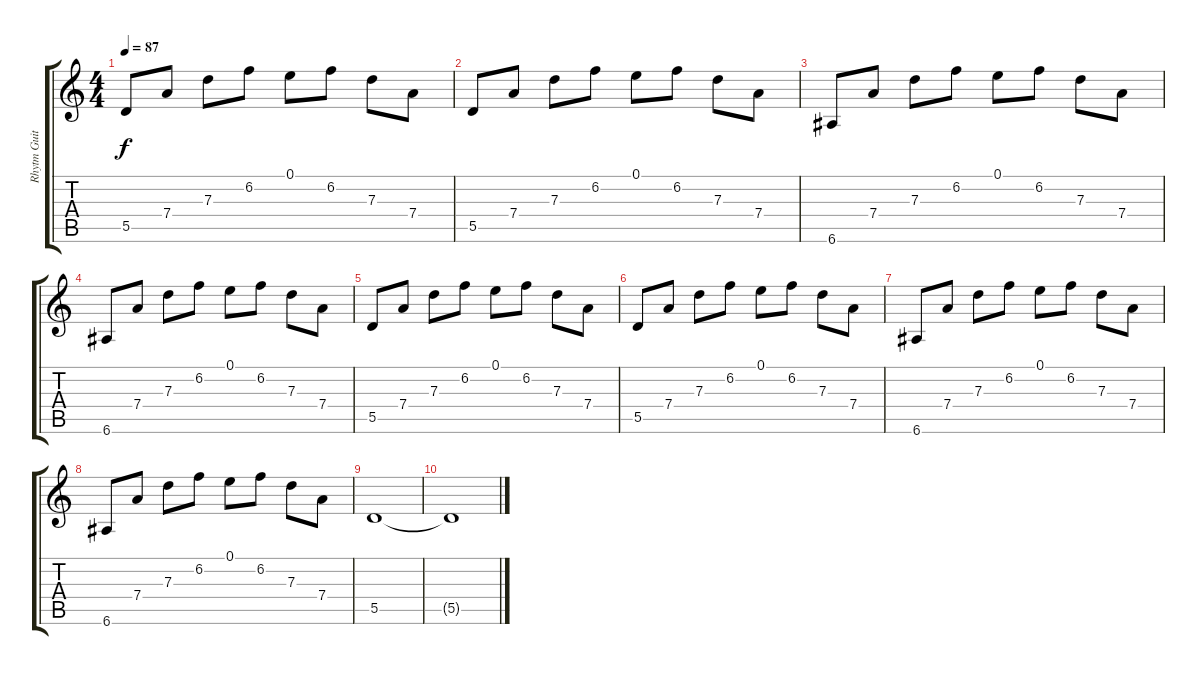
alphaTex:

\track ("Rhytm Guitar" "Rhytm Guit") {instrument distortionguitar}
\staff {score tabs}
\tuning (E4 B3 G3 D3 A2 E2) {hide}
\ts (4 4)
\tempo 87
\clef g2
\ks c
5.5.8{dy f} 7.4.8 7.3.8 6.2.8 0.1.8 6.2.8 7.3.8 7.4.8 |
5.5.8 7.4.8 7.3.8 6.2.8 0.1.8 6.2.8 7.3.8 7.4.8 |
6.6.8 7.4.8 7.3.8 6.2.8 0.1.8 6.2.8 7.3.8 7.4.8 |
6.6.8 7.4.8 7.3.8 6.2.8 0.1.8 6.2.8 7.3.8 7.4.8 |
5.5.8 7.4.8 7.3.8 6.2.8 0.1.8 6.2.8 7.3.8 7.4.8 |
5.5.8 7.4.8 7.3.8 6.2.8 0.1.8 6.2.8 7.3.8 7.4.8 |
6.6.8 7.4.8 7.3.8 6.2.8 0.1.8 6.2.8 7.3.8 7.4.8 |
6.6.8 7.4.8 7.3.8 6.2.8 0.1.8 6.2.8 7.3.8 7.4.8 |
5.5.1 |
5.5{t}.1
